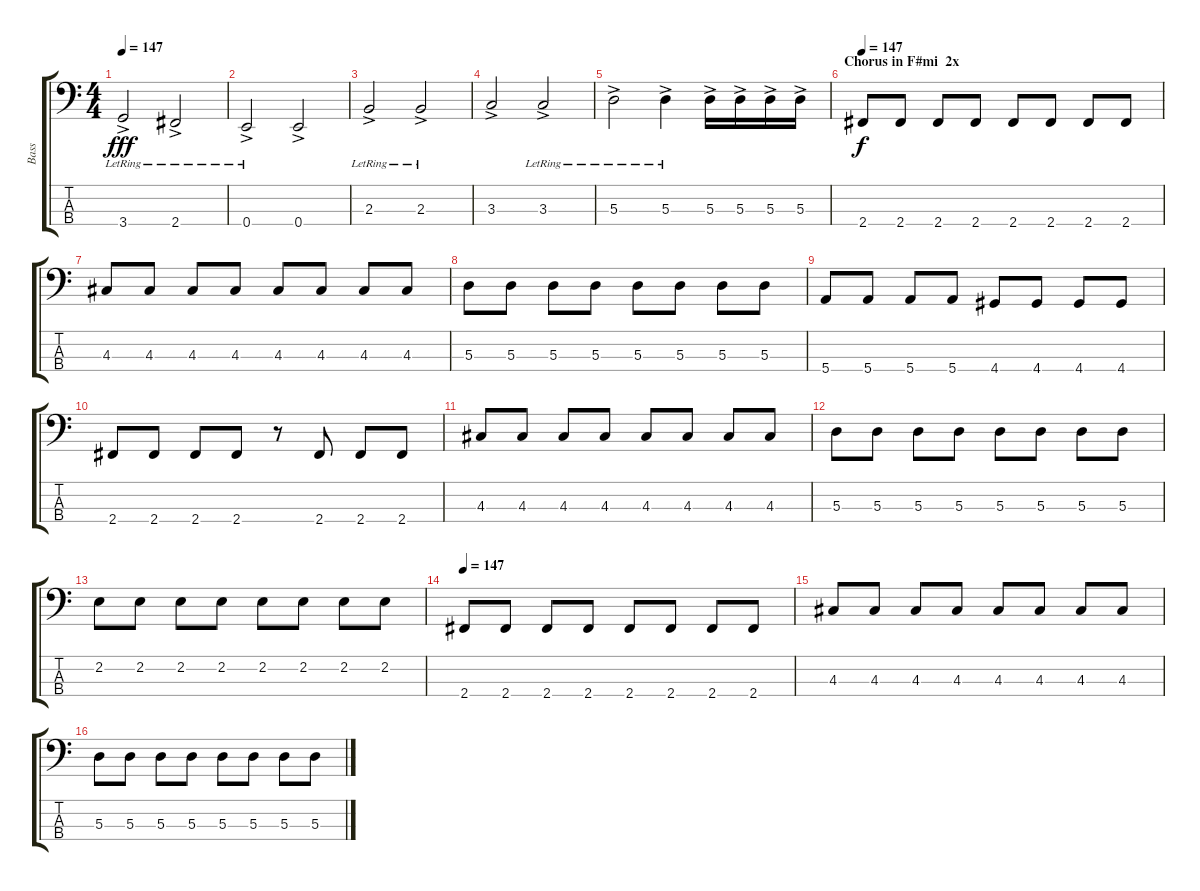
\track ("Bass" "Bass") {instrument electricbassfinger}
\staff {score tabs}
\tuning (G2 D2 A1 E1) {hide}
\ts (4 4)
\tempo 147
\clef f4
\ks c
3.4{ac lr}.2{dy fff} 2.4{ac lr}.2 |
0.4{ac lr}.2 0.4{ac}.2 |
2.3{ac lr}.2 2.3{ac lr}.2 |
3.3{ac}.2 3.3{ac lr}.2 |
5.3{ac lr}.2 5.3{ac lr}.4 5.3{ac}.16 5.3{ac}.16 5.3{ac}.16 5.3{ac}.16 |
\section ("" "Chorus in F#mi  2x")
\tempo 147
2.4.8{dy f} 2.4.8 2.4.8 2.4.8 2.4.8 2.4.8 2.4.8 2.4.8 |
4.3.8 4.3.8 4.3.8 4.3.8 4.3.8 4.3.8 4.3.8 4.3.8 |
5.3.8 5.3.8 5.3.8 5.3.8 5.3.8 5.3.8 5.3.8 5.3.8 |
5.4.8 5.4.8 5.4.8 5.4.8 4.4.8 4.4.8 4.4.8 4.4.8 |
2.4.8 2.4.8 2.4.8 2.4.8 r.8 2.4.8 2.4.8 2.4.8 |
4.3.8 4.3.8 4.3.8 4.3.8 4.3.8 4.3.8 4.3.8 4.3.8 |
5.3.8 5.3.8 5.3.8 5.3.8 5.3.8 5.3.8 5.3.8 5.3.8 |
2.2.8 2.2.8 2.2.8 2.2.8 2.2.8 2.2.8 2.2.8 2.2.8 |
\tempo 147
2.4.8 2.4.8 2.4.8 2.4.8 2.4.8 2.4.8 2.4.8 2.4.8 |
4.3.8 4.3.8 4.3.8 4.3.8 4.3.8 4.3.8 4.3.8 4.3.8 |
5.3.8 5.3.8 5.3.8 5.3.8 5.3.8 5.3.8 5.3.8 5.3.8
